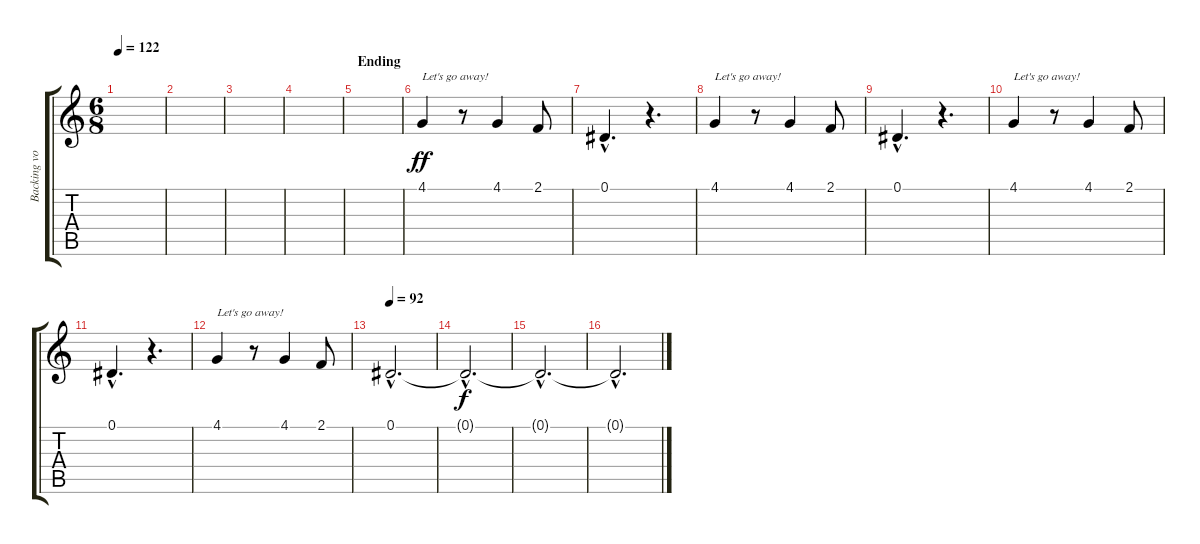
\track ("Backing vocals" "Backing vo") {instrument clarinet}
\staff {score tabs}
\tuning (Eb4 Bb3 Gb3 Db3 Ab2 Eb2) {hide}
\ts (6 8)
\tempo 122
\clef g2
\ks c
|
|
|
|
\section ("" "Ending")
|
4.1.4{txt "Let's go away!" dy ff} r.8 4.1.4 2.1.8 |
0.1{hac}.4{d} r.4{d} |
4.1.4{txt "Let's go away!"} r.8 4.1.4 2.1.8 |
0.1{hac}.4{d} r.4{d} |
4.1.4{txt "Let's go away!"} r.8 4.1.4 2.1.8 |
0.1{hac}.4{d} r.4{d} |
4.1.4{txt "Let's go away!"} r.8 4.1.4 2.1.8 |
\tempo 92
0.1{hac}.2{d} |
0.1{hac t}.2{d dy f} |
0.1{hac t}.2{d} |
0.1{hac t}.2{d}
